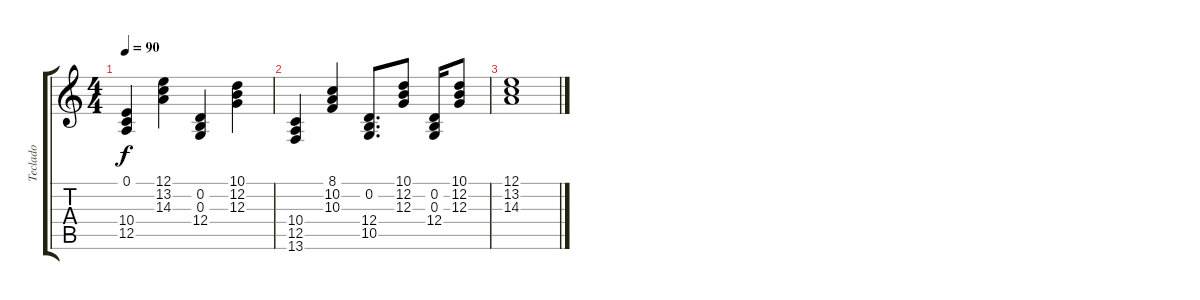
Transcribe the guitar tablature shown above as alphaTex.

\track ("Teclado" "Teclado") {instrument electricpiano1}
\staff {score tabs}
\tuning (E4 B3 G3 D3 A2 E2) {hide}
\ts (4 4)
\tempo 90
\clef g2
\ks c
(0.1 10.4 12.5).4{dy f} (12.1 13.2 14.3).4 (0.2 0.3 12.4).4 (10.1 12.2 12.3).4 |
(10.4 12.5 13.6).4 (8.1 10.2 10.3).4 (0.2 12.4 10.5).8{d} (10.1 12.2 12.3).8 (0.2 0.3 12.4).16 (10.1 12.2 12.3).8 |
(12.1 13.2 14.3).1
